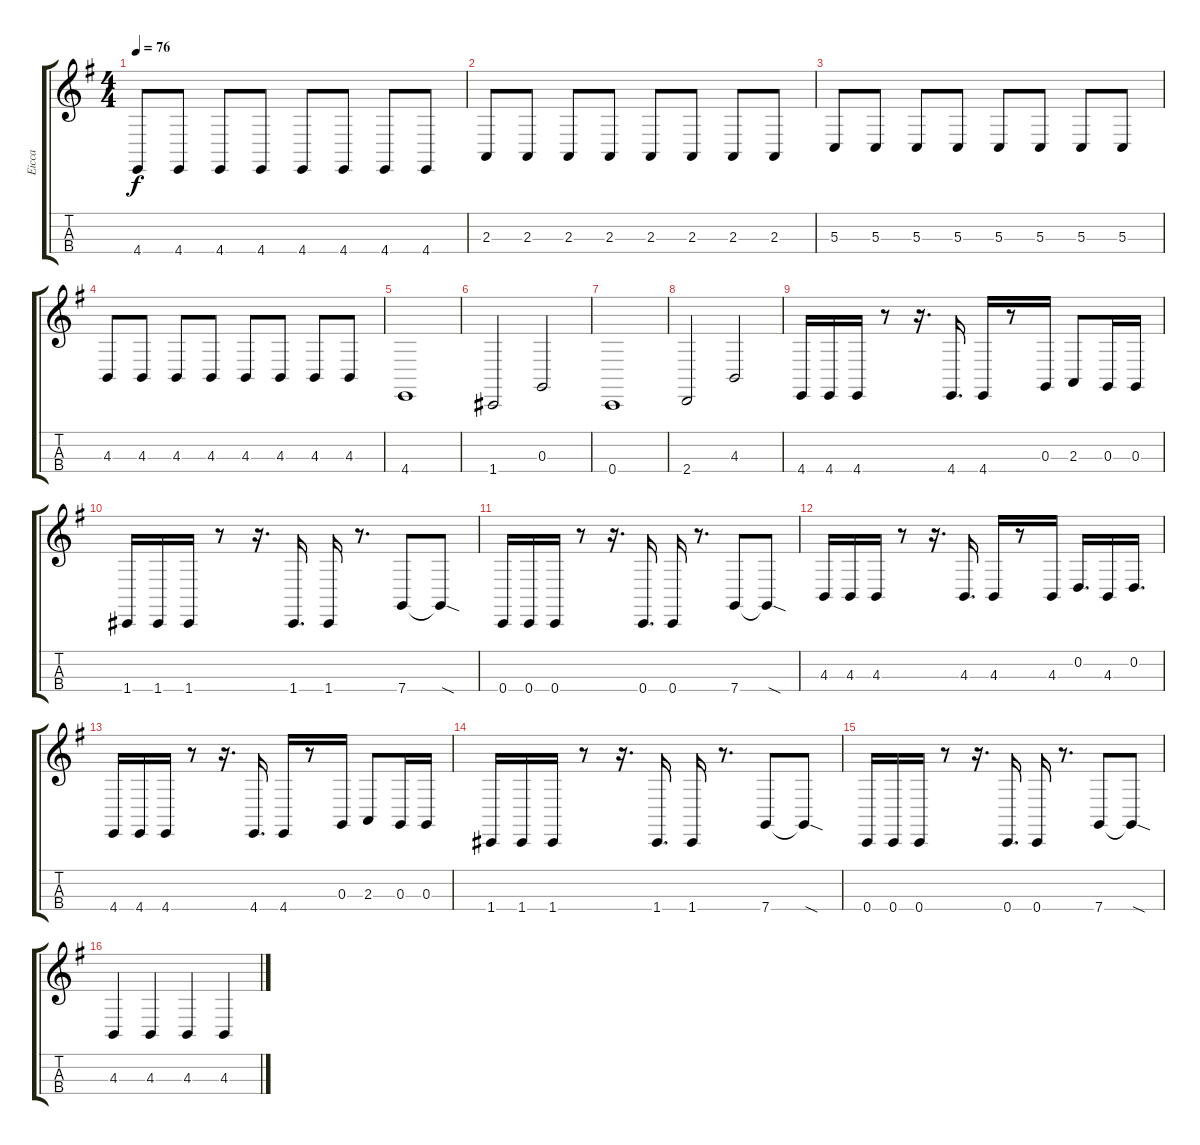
\track ("Eicca" "Eicca") {instrument cello}
\staff {score tabs}
\tuning (A3 D3 G2 C2) {hide}
\ts (4 4)
\tempo 76
\clef g2
\ks eminor
4.4.8{dy f} 4.4.8 4.4.8 4.4.8 4.4.8 4.4.8 4.4.8 4.4.8 |
2.3.8 2.3.8 2.3.8 2.3.8 2.3.8 2.3.8 2.3.8 2.3.8 |
5.3.8 5.3.8 5.3.8 5.3.8 5.3.8 5.3.8 5.3.8 5.3.8 |
4.3.8 4.3.8 4.3.8 4.3.8 4.3.8 4.3.8 4.3.8 4.3.8 |
4.4.1 |
1.4.2 0.3.2 |
0.4.1 |
2.4.2 4.3.2 |
4.4.16 4.4.16 4.4.16 r.8 r.16{d} 4.4.16{d} 4.4.16 r.8 0.3.16 2.3.8 0.3.16 0.3.16 |
1.4.16 1.4.16 1.4.16 r.8 r.16{d} 1.4.16{d} 1.4.16 r.8{d} 7.4.8 7.4{sod t}.8 |
0.4.16 0.4.16 0.4.16 r.8 r.16{d} 0.4.16{d} 0.4.16 r.8{d} 7.4.8 7.4{sod t}.8 |
4.3.16 4.3.16 4.3.16 r.8 r.16{d} 4.3.16{d} 4.3.16 r.8 4.3.16 0.2.16{d} 4.3.16 0.2.16{d} |
4.4.16 4.4.16 4.4.16 r.8 r.16{d} 4.4.16{d} 4.4.16 r.8 0.3.16 2.3.8 0.3.16 0.3.16 |
1.4.16 1.4.16 1.4.16 r.8 r.16{d} 1.4.16{d} 1.4.16 r.8{d} 7.4.8 7.4{sod t}.8 |
0.4.16 0.4.16 0.4.16 r.8 r.16{d} 0.4.16{d} 0.4.16 r.8{d} 7.4.8 7.4{sod t}.8 |
4.3.4 4.3.4 4.3.4 4.3.4
